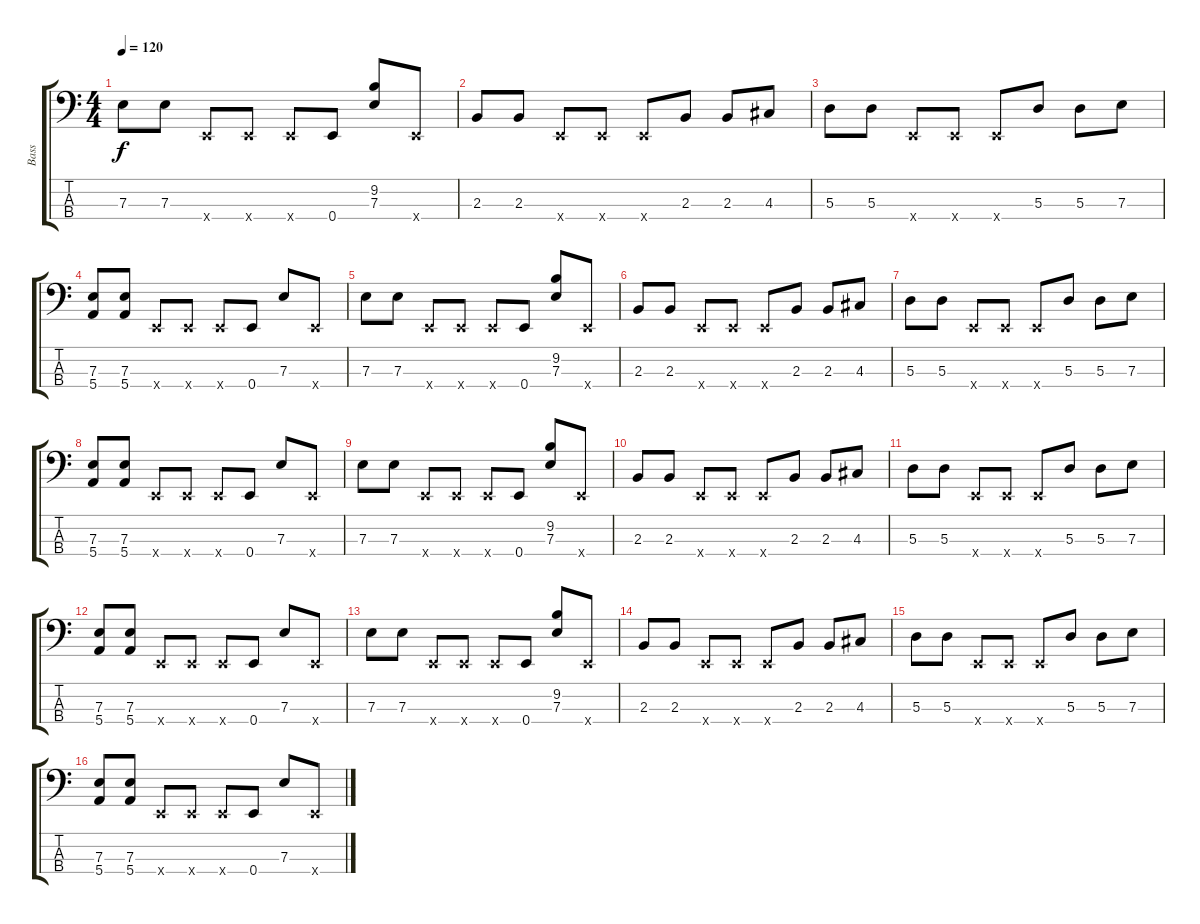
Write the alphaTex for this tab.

\track ("Bass" "Bass") {instrument electricbassfinger}
\staff {score tabs}
\tuning (G2 D2 A1 E1) {hide}
\ts (4 4)
\tempo 120
\clef f4
\ks c
7.3.8{dy f} 7.3.8 0.4{x}.8 0.4{x}.8 0.4{x}.8 0.4.8 (9.2 7.3).8 0.4{x}.8 |
2.3.8 2.3.8 0.4{x}.8 0.4{x}.8 0.4{x}.8 2.3.8 2.3.8 4.3.8 |
5.3.8 5.3.8 0.4{x}.8 0.4{x}.8 0.4{x}.8 5.3.8 5.3.8 7.3.8 |
(7.3 5.4).8 (7.3 5.4).8 0.4{x}.8 0.4{x}.8 0.4{x}.8 0.4.8 7.3.8 0.4{x}.8 |
7.3.8 7.3.8 0.4{x}.8 0.4{x}.8 0.4{x}.8 0.4.8 (9.2 7.3).8 0.4{x}.8 |
2.3.8 2.3.8 0.4{x}.8 0.4{x}.8 0.4{x}.8 2.3.8 2.3.8 4.3.8 |
5.3.8 5.3.8 0.4{x}.8 0.4{x}.8 0.4{x}.8 5.3.8 5.3.8 7.3.8 |
(7.3 5.4).8 (7.3 5.4).8 0.4{x}.8 0.4{x}.8 0.4{x}.8 0.4.8 7.3.8 0.4{x}.8 |
7.3.8 7.3.8 0.4{x}.8 0.4{x}.8 0.4{x}.8 0.4.8 (9.2 7.3).8 0.4{x}.8 |
2.3.8 2.3.8 0.4{x}.8 0.4{x}.8 0.4{x}.8 2.3.8 2.3.8 4.3.8 |
5.3.8 5.3.8 0.4{x}.8 0.4{x}.8 0.4{x}.8 5.3.8 5.3.8 7.3.8 |
(7.3 5.4).8 (7.3 5.4).8 0.4{x}.8 0.4{x}.8 0.4{x}.8 0.4.8 7.3.8 0.4{x}.8 |
7.3.8 7.3.8 0.4{x}.8 0.4{x}.8 0.4{x}.8 0.4.8 (9.2 7.3).8 0.4{x}.8 |
2.3.8 2.3.8 0.4{x}.8 0.4{x}.8 0.4{x}.8 2.3.8 2.3.8 4.3.8 |
5.3.8 5.3.8 0.4{x}.8 0.4{x}.8 0.4{x}.8 5.3.8 5.3.8 7.3.8 |
(7.3 5.4).8 (7.3 5.4).8 0.4{x}.8 0.4{x}.8 0.4{x}.8 0.4.8 7.3.8 0.4{x}.8
